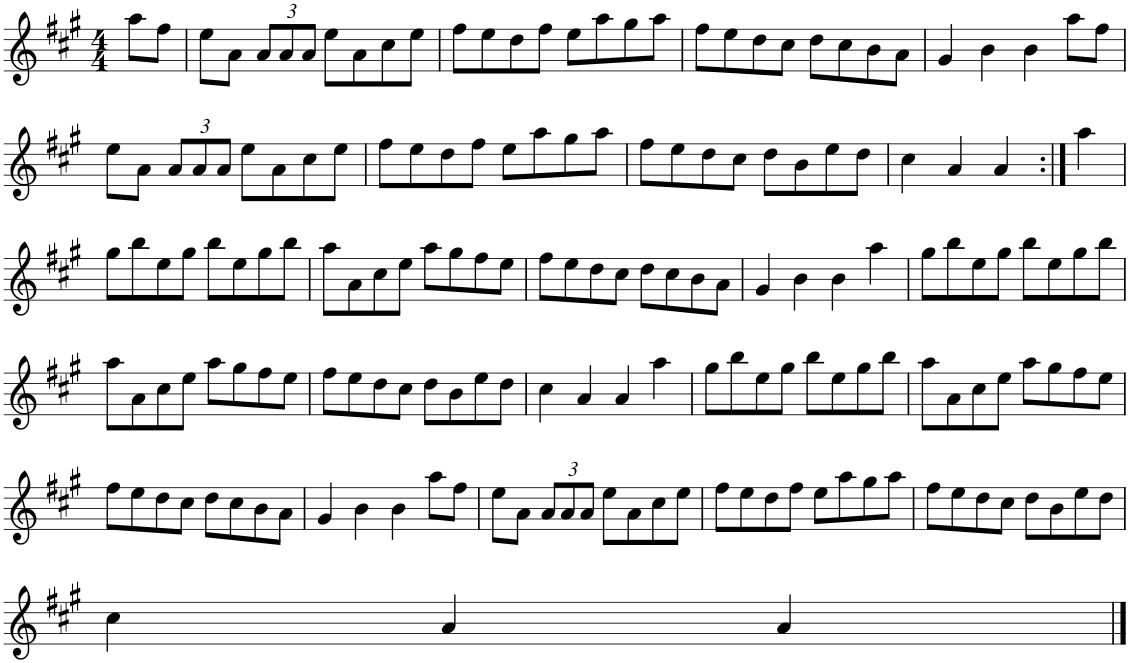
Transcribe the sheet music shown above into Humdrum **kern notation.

**kern
*part1
*staff1
*I"Piano
*I'Pno
*clefG2
*k[f#c#g#]
*A:
*M4/4
=1
8aa\L
8ff#\J
=2
8ee\L
8a\J
*Xbrackettup
12a/L
12a/
12a/J
8ee\L
8a\
8cc#\
8ee\J
=3
8ff#\L
8ee\
8dd\
8ff#\J
8ee\L
8aa\
8gg#\
8aa\J
=4
8ff#\L
8ee\
8dd\
8cc#\J
8dd\L
8cc#\
8b\
8a\J
=5
4g#/
4b\
4b\
8aa\L
8ff#\J
!!LO:LB:g=z
=6
8ee\L
8a\J
12a/L
12a/
12a/J
8ee\L
8a\
8cc#\
8ee\J
=7
8ff#\L
8ee\
8dd\
8ff#\J
8ee\L
8aa\
8gg#\
8aa\J
=8
8ff#\L
8ee\
8dd\
8cc#\J
8dd\L
8b\
8ee\
8dd\J
=9
4cc#\
4a/
4a/
=10:|!
4aa\
!!LO:LB:g=z
=11
8gg#\L
8bb\
8ee\
8gg#\J
8bb\L
8ee\
8gg#\
8bb\J
=12
8aa\L
8a\
8cc#\
8ee\J
8aa\L
8gg#\
8ff#\
8ee\J
=13
8ff#\L
8ee\
8dd\
8cc#\J
8dd\L
8cc#\
8b\
8a\J
=14
4g#/
4b\
4b\
4aa\
=15
8gg#\L
8bb\
8ee\
8gg#\J
8bb\L
8ee\
8gg#\
8bb\J
!!LO:LB:g=z
=16
8aa\L
8a\
8cc#\
8ee\J
8aa\L
8gg#\
8ff#\
8ee\J
=17
8ff#\L
8ee\
8dd\
8cc#\J
8dd\L
8b\
8ee\
8dd\J
=18
4cc#\
4a/
4a/
4aa\
=19
8gg#\L
8bb\
8ee\
8gg#\J
8bb\L
8ee\
8gg#\
8bb\J
=20
8aa\L
8a\
8cc#\
8ee\J
8aa\L
8gg#\
8ff#\
8ee\J
!!LO:LB:g=z
=21
8ff#\L
8ee\
8dd\
8cc#\J
8dd\L
8cc#\
8b\
8a\J
=22
4g#/
4b\
4b\
8aa\L
8ff#\J
=23
8ee\L
8a\J
12a/L
12a/
12a/J
8ee\L
8a\
8cc#\
8ee\J
=24
8ff#\L
8ee\
8dd\
8ff#\J
8ee\L
8aa\
8gg#\
8aa\J
=25
8ff#\L
8ee\
8dd\
8cc#\J
8dd\L
8b\
8ee\
8dd\J
!!LO:LB:g=z
=26
4cc#\
4a/
4a/
==
*-
